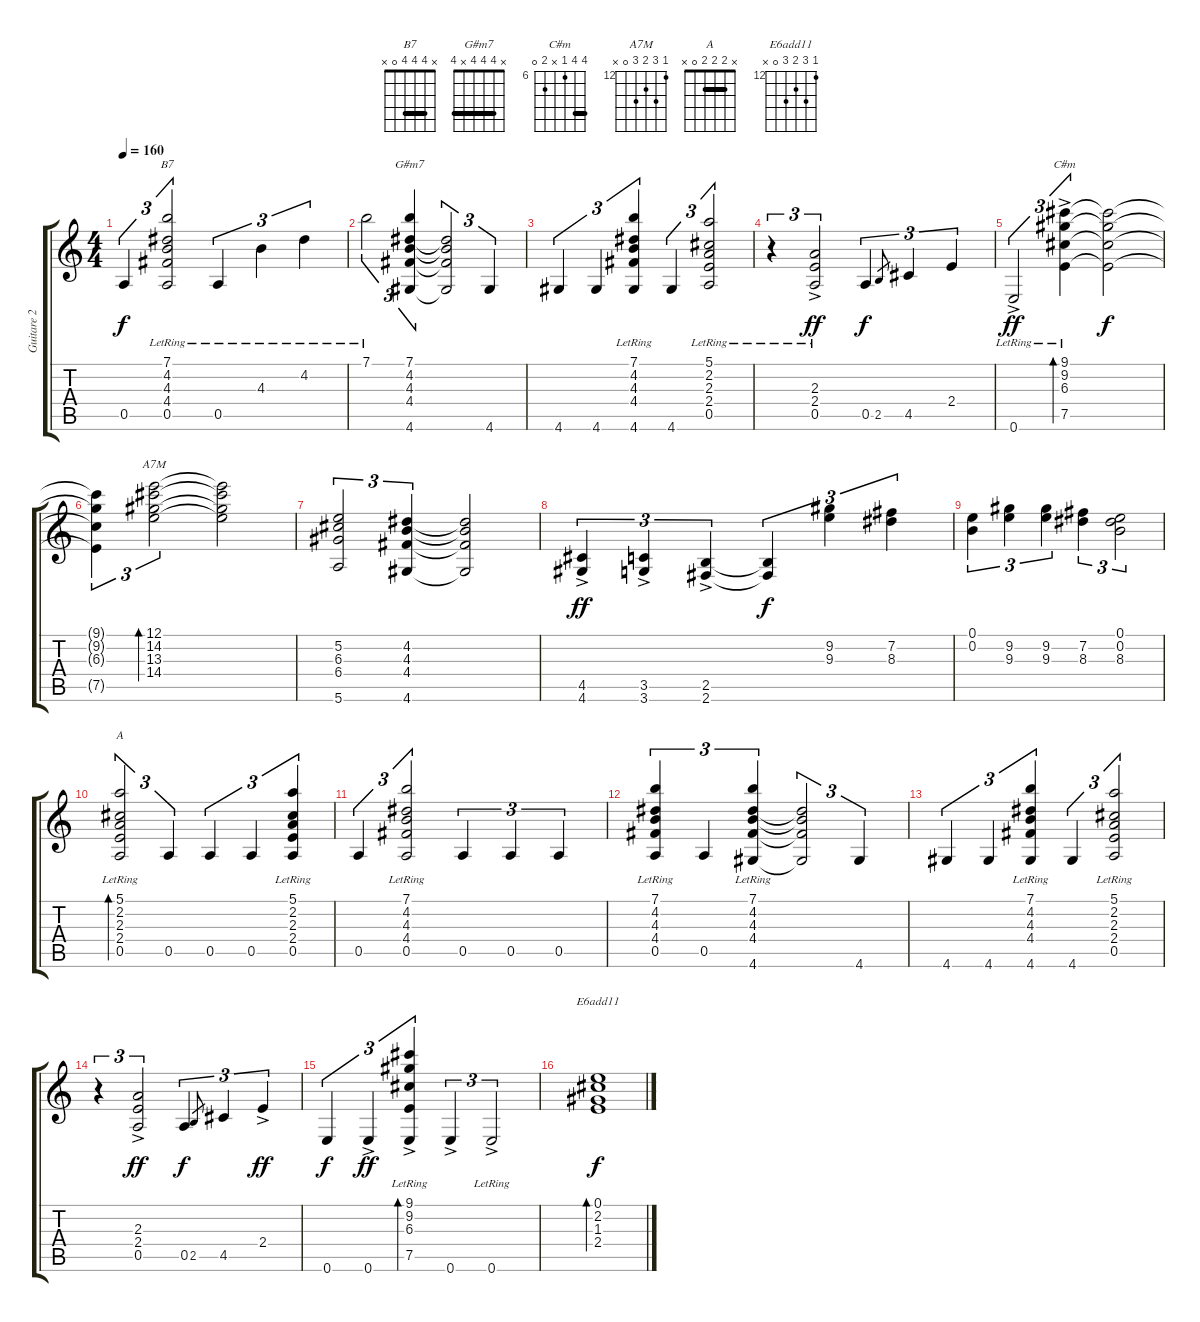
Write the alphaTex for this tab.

\track ("Guitare 2" "Guitare 2") {instrument acousticguitarsteel}
\staff {score tabs}
\tuning (E4 B3 G3 D3 A2 E2) {hide}
\chord ("B7" x 4 4 4 0 x) {barre 4}
\chord ("G#m7" x 4 4 4 x 4) {barre 4}
\chord ("C#m" 9 9 6 x 7 0) {firstfret 6 barre 9}
\chord ("A7M" 12 14 13 14 0 x) {firstfret 12}
\chord ("A" x 2 2 2 0 x) {barre 2}
\chord ("E6add11" 12 14 13 14 0 x) {firstfret 12}
\ts (4 4)
\tempo 160
\clef g2
\ks c
0.5.4{tu (3 2) dy f} (7.1 4.2 4.3 4.4 0.5{lr}).2{tu (3 2) ch "B7"} 0.5{lr}.4{tu (3 2)} 4.3{lr}.4{tu (3 2)} 4.2{lr}.4{tu (3 2)} |
7.1{lr}.2{tu (3 2)} (7.1 4.2 4.3 4.4 4.6).4{tu (3 2) ch "G#m7"} (4.2{t} 4.3{t} 4.4{t} 4.6{t}).2{tu (3 2)} 4.6.4{tu (3 2)} |
4.6.4{tu (3 2)} 4.6.4{tu (3 2)} (7.1 4.2 4.3 4.4 4.6{lr}).4{tu (3 2)} 4.6.4{tu (3 2)} (5.1 2.2 2.3 2.4 0.5{lr}).2{tu (3 2)} |
r.4{tu (3 2)} (2.3 2.4 0.5{ac lr}).2{tu (3 2) dy ff} 0.5.4{tu (3 2) dy f} 2.5.8{gr} 4.5.4{tu (3 2)} 2.4.4{tu (3 2)} |
0.6{ac lr}.2{tu (3 2) dy ff} (9.1 9.2 6.3 7.5{ac lr}).4{tu (3 2) bd 240 ch "C#m"} (9.1{t} 9.2{t} 6.3{t} 7.5{t}).2{dy f} |
(9.1{t} 9.2{t} 6.3{t} 7.5{t}).4{tu (3 2)} (12.1 14.2 13.3 14.4).2{tu (3 2) bd 240 ch "A7M"} (12.1{t} 14.2{t} 13.3{t} 14.4{t}).2 |
(5.2 6.3 6.4 5.6).2{tu (3 2)} (4.2 4.3 4.4 4.6).4{tu (3 2)} (4.2{t} 4.3{t} 4.4{t} 4.6{t}).2 |
(4.5{ac} 4.6{ac}).4{tu (3 2) dy ff} (3.5{ac} 3.6{ac}).4{tu (3 2)} (2.5{ac} 2.6{ac}).4{tu (3 2)} (2.5{t} 2.6{t}).4{tu (3 2) dy f} (9.2 9.3).4{tu (3 2)} (7.2 8.3).4{tu (3 2)} |
(0.1 0.2).4{tu (3 2)} (9.2 9.3).4{tu (3 2)} (9.2 9.3).4{tu (3 2)} (7.2 8.3).4{tu (3 2)} (0.1 0.2 8.3).2{tu (3 2)} |
(5.1 2.2 2.3 2.4 0.5{lr}).2{tu (3 2) bd 240 ch "A"} 0.5.4{tu (3 2)} 0.5.4{tu (3 2)} 0.5.4{tu (3 2)} (5.1 2.2 2.3 2.4 0.5{lr}).4{tu (3 2)} |
0.5.4{tu (3 2)} (7.1 4.2 4.3 4.4 0.5{lr}).2{tu (3 2)} 0.5.4{tu (3 2)} 0.5.4{tu (3 2)} 0.5.4{tu (3 2)} |
(7.1 4.2 4.3 4.4 0.5{lr}).4{tu (3 2)} 0.5.4{tu (3 2)} (7.1 4.2 4.3 4.4 4.6{lr}).4{tu (3 2)} (4.2{t} 4.3{t} 4.4{t} 4.6{t}).2{tu (3 2)} 4.6.4{tu (3 2)} |
4.6.4{tu (3 2)} 4.6.4{tu (3 2)} (7.1 4.2 4.3 4.4 4.6{lr}).4{tu (3 2)} 4.6.4{tu (3 2)} (5.1 2.2 2.3 2.4 0.5{lr}).2{tu (3 2)} |
r.4{tu (3 2)} (2.3 2.4 0.5{ac}).2{tu (3 2) dy ff} 0.5.4{tu (3 2) dy f} 2.5.8{gr} 4.5.4{tu (3 2)} 2.4{ac}.4{tu (3 2) dy ff} |
0.6.4{tu (3 2) dy f} 0.6{ac}.4{tu (3 2) dy ff} (9.1 9.2 6.3 7.5{ac lr} 0.6{t}).4{tu (3 2) bd 240} 0.6{ac}.4{tu (3 2)} 0.6{ac lr}.2{tu (3 2)} |
(0.1 2.2 1.3 2.4).1{bd 240 ch "E6add11" dy f}
